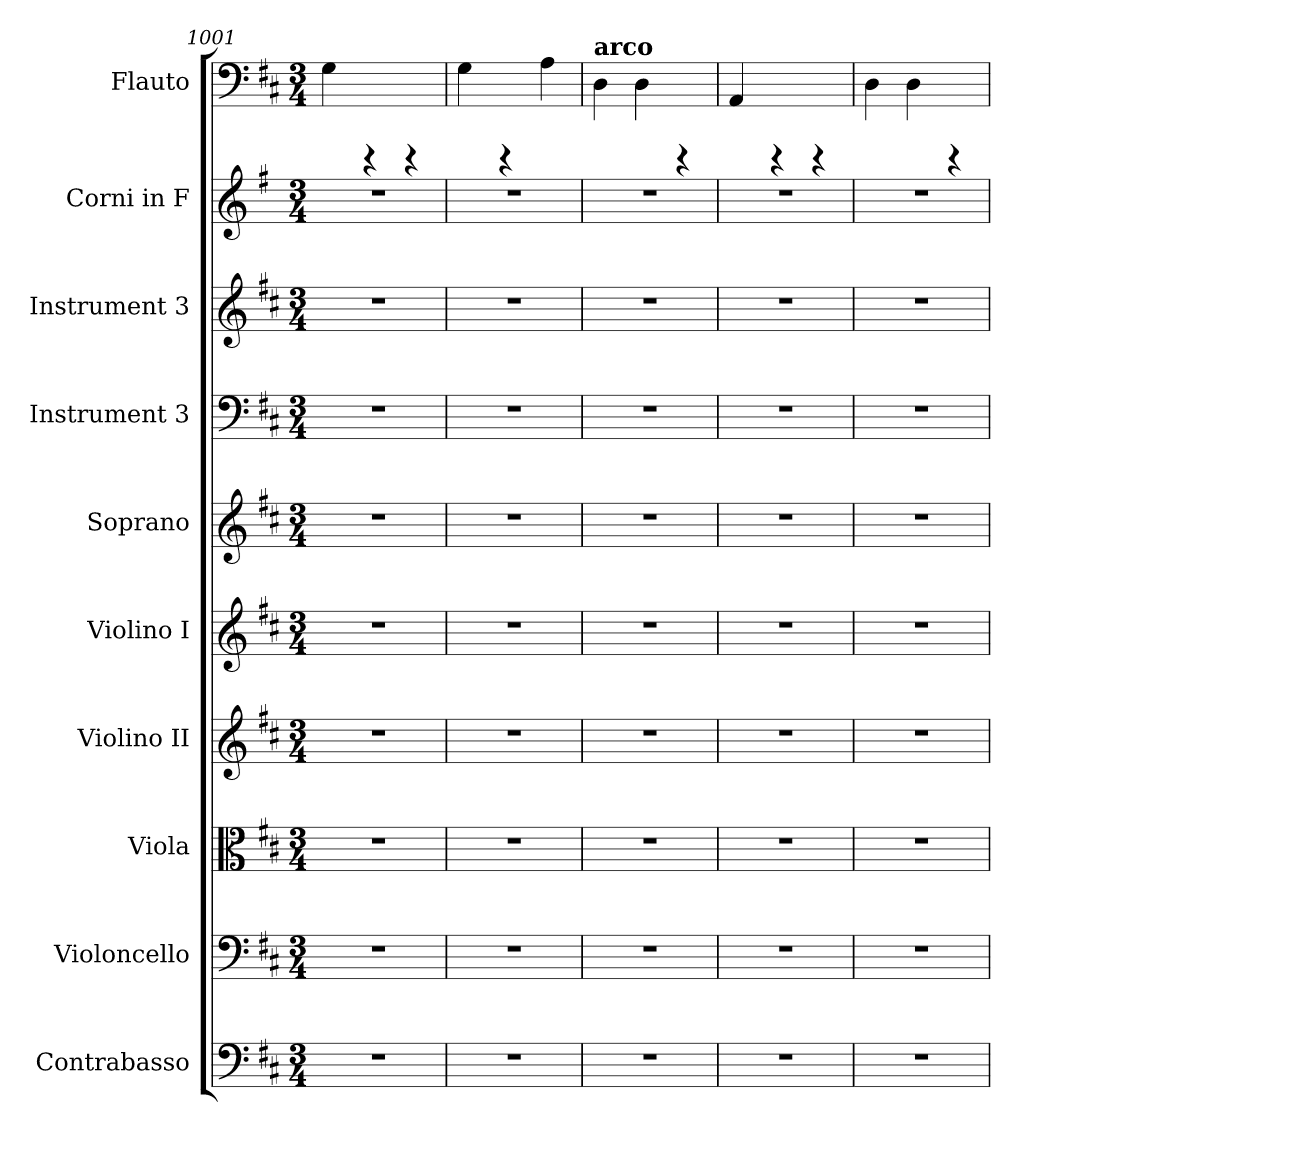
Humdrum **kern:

**kern	**kern	**kern	**kern	**kern	**kern	**kern	**kern	**kern	**kern
*part10	*part9	*part8	*part7	*part6	*part5	*part4	*part3	*part2	*part1
*staff10	*staff9	*staff8	*staff7	*staff6	*staff5	*staff4	*staff3	*staff2	*staff1
*I"Contrabasso	*I"Violoncello	*I"Viola	*I"Violino II	*I"Violino I	*I"Soprano	*I"Instrument 3	*I"Instrument 3	*I"Corni in F	*I"Flauto
*I'Cb.	*I'Vc.	*I'Vla.	*I'Vln. II	*I'Vln. I	*I'S	*	*	*I'Cor.	*I'Fl.
*clefF4	*clefF4	*clefC3	*clefG2	*clefG2	*clefG2	*clefF4	*clefG2	*clefG2	*clefF4
*ITrd1c2	*ITrd1c2	*ITrd1c2	*ITrd1c2	*ITrd1c2	*ITrd1c2	*ITrd1c2	*ITrd1c2	*ITrd4c7	*ITrd1c2
*k[]	*k[]	*k[]	*k[]	*k[]	*k[]	*k[]	*k[]	*k[]	*k[]
*C:	*C:	*C:	*C:	*C:	*C:	*C:	*C:	*C:	*C:
*M3/4	*M3/4	*M3/4	*M3/4	*M3/4	*M3/4	*M3/4	*M3/4	*M3/4	*M3/4
=1001	=1001	=1001	=1001	=1001	=1001	=1001	=1001	=1001	=1001
2.r	2.r	2.r	2.r	2.r	2.r	2.r	2.r	2.r	4F\
.	.	.	.	.	.	.	.	.	4rCCC
.	.	.	.	.	.	.	.	.	4rCCC
=1002	=1002	=1002	=1002	=1002	=1002	=1002	=1002	=1002	=1002
2.r	2.r	2.r	2.r	2.r	2.r	2.r	2.r	2.r	4F\
.	.	.	.	.	.	.	.	.	4rCCC
.	.	.	.	.	.	.	.	.	4G\
=1003	=1003	=1003	=1003	=1003	=1003	=1003	=1003	=1003	=1003
!	!	!	!	!	!	!	!	!	!LO:TX:a:B:t=arco
2.r	2.r	2.r	2.r	2.r	2.r	2.r	2.r	2.r	4C\
.	.	.	.	.	.	.	.	.	4C\
.	.	.	.	.	.	.	.	.	4rCCC
!!LO:LB:g=z
=1004	=1004	=1004	=1004	=1004	=1004	=1004	=1004	=1004	=1004
2.r	2.r	2.r	2.r	2.r	2.r	2.r	2.r	2.r	4GG/
.	.	.	.	.	.	.	.	.	4rCCC
.	.	.	.	.	.	.	.	.	4rCCC
=1005	=1005	=1005	=1005	=1005	=1005	=1005	=1005	=1005	=1005
2.r	2.r	2.r	2.r	2.r	2.r	2.r	2.r	2.r	4C\
.	.	.	.	.	.	.	.	.	4C\
.	.	.	.	.	.	.	.	.	4rCCC
=	=	=	=	=	=	=	=	=	=
*-	*-	*-	*-	*-	*-	*-	*-	*-	*-
